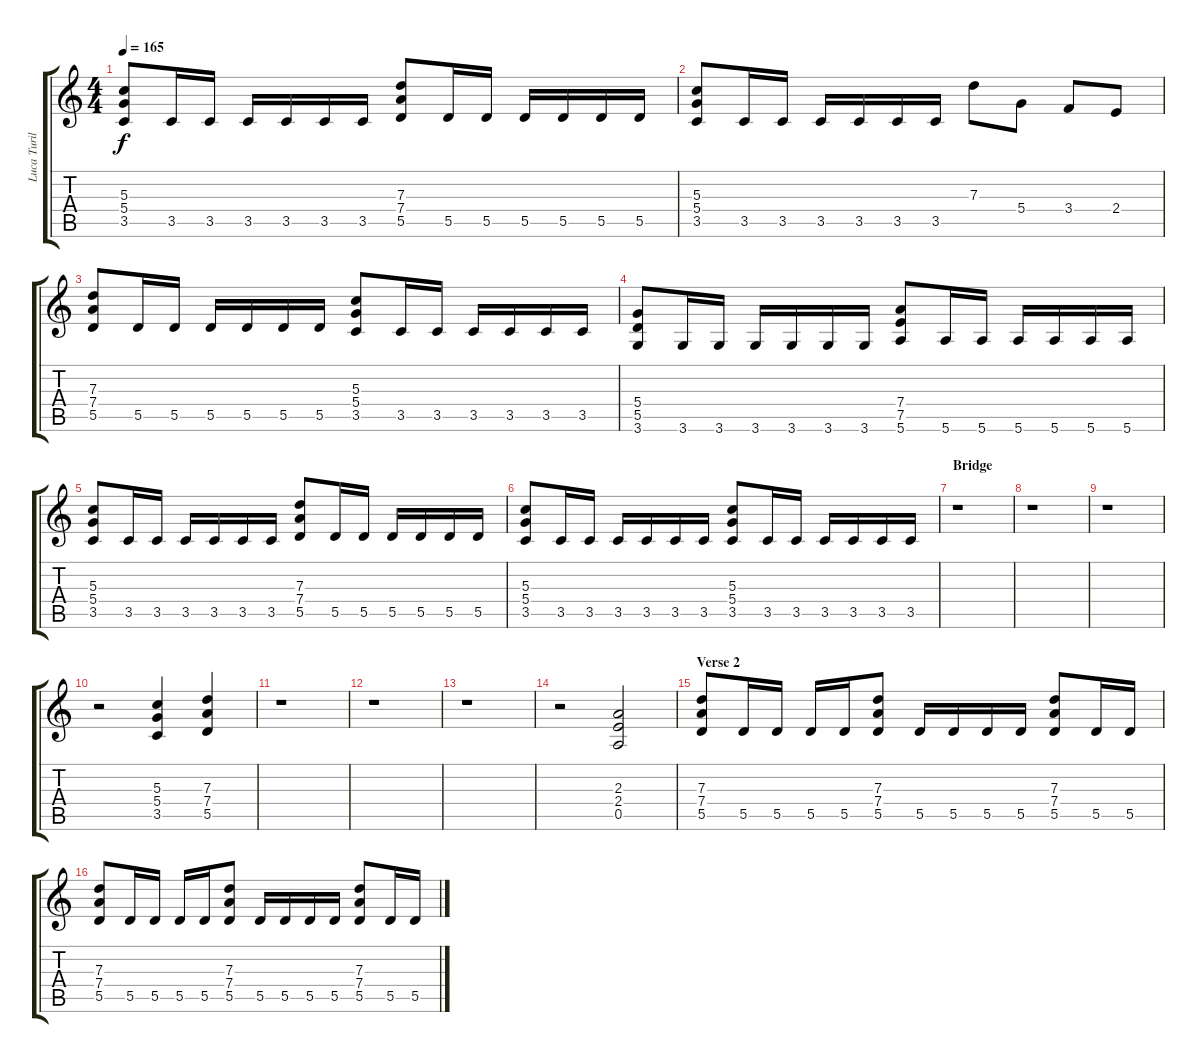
\track ("Luca Turilli 1" "Luca Turil") {instrument distortionguitar}
\staff {score tabs}
\tuning (E4 B3 G3 D3 A2 E2) {hide}
\ts (4 4)
\tempo 165
\clef g2
\ks c
(5.3 5.4 3.5).8{dy f} 3.5.16 3.5.16 3.5.16 3.5.16 3.5.16 3.5.16 (7.3 7.4 5.5).8 5.5.16 5.5.16 5.5.16 5.5.16 5.5.16 5.5.16 |
(5.3 5.4 3.5).8 3.5.16 3.5.16 3.5.16 3.5.16 3.5.16 3.5.16 7.3.8 5.4.8 3.4.8 2.4.8 |
(7.3 7.4 5.5).8 5.5.16 5.5.16 5.5.16 5.5.16 5.5.16 5.5.16 (5.3 5.4 3.5).8 3.5.16 3.5.16 3.5.16 3.5.16 3.5.16 3.5.16 |
(5.4 5.5 3.6).8 3.6.16 3.6.16 3.6.16 3.6.16 3.6.16 3.6.16 (7.4 7.5 5.6).8 5.6.16 5.6.16 5.6.16 5.6.16 5.6.16 5.6.16 |
(5.3 5.4 3.5).8 3.5.16 3.5.16 3.5.16 3.5.16 3.5.16 3.5.16 (7.3 7.4 5.5).8 5.5.16 5.5.16 5.5.16 5.5.16 5.5.16 5.5.16 |
(5.3 5.4 3.5).8 3.5.16 3.5.16 3.5.16 3.5.16 3.5.16 3.5.16 (5.3 5.4 3.5).8 3.5.16 3.5.16 3.5.16 3.5.16 3.5.16 3.5.16 |
\section ("" "Bridge")
r.1 |
r.1 |
r.1 |
r.2 (5.3 5.4 3.5).4 (7.3 7.4 5.5).4 |
r.1 |
r.1 |
r.1 |
r.2 (2.3 2.4 0.5).2 |
\section ("" "Verse 2")
(7.3 7.4 5.5).8 5.5.16 5.5.16 5.5.16 5.5.16 (7.3 7.4 5.5).8 5.5.16 5.5.16 5.5.16 5.5.16 (7.3 7.4 5.5).8 5.5.16 5.5.16 |
(7.3 7.4 5.5).8 5.5.16 5.5.16 5.5.16 5.5.16 (7.3 7.4 5.5).8 5.5.16 5.5.16 5.5.16 5.5.16 (7.3 7.4 5.5).8 5.5.16 5.5.16
